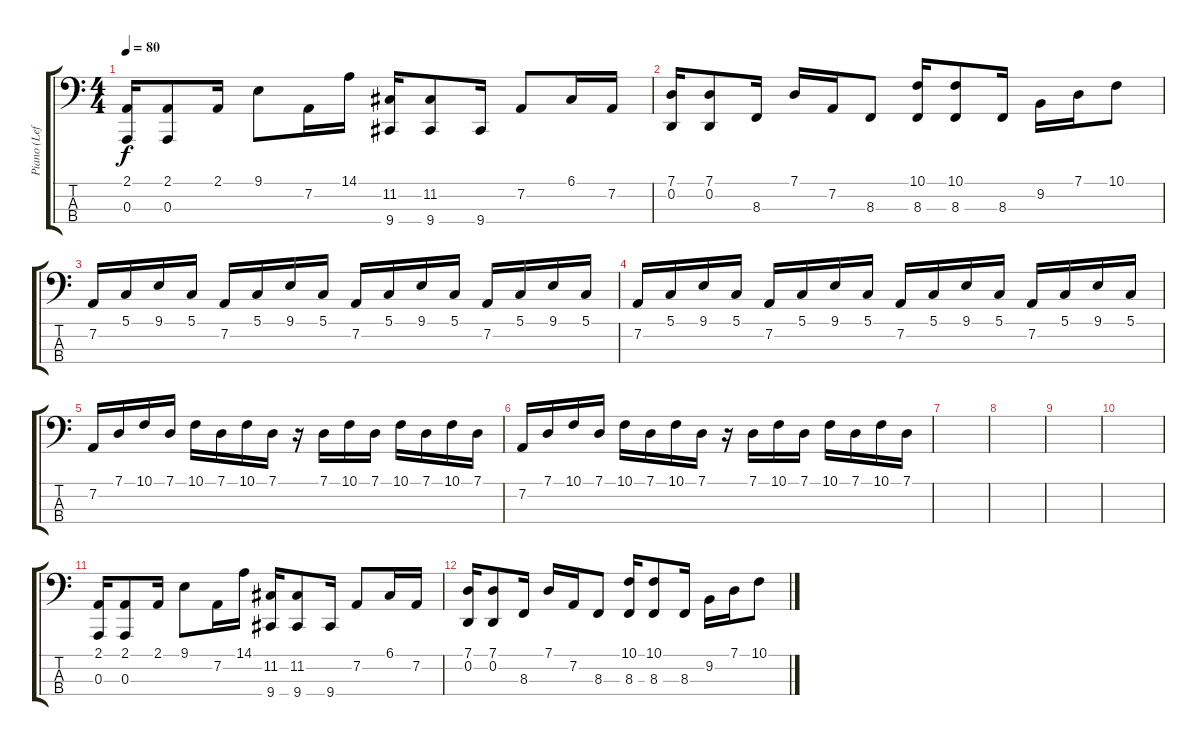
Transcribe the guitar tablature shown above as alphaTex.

\track ("Piano (Left hand)" "Piano (Lef") {instrument acousticgrandpiano}
\staff {score tabs}
\tuning (G2 D2 A1 E1) {hide}
\ts (4 4)
\tempo 80
\clef f4
\ks c
(2.1 0.3).16{dy f} (2.1 0.3).8 2.1.16 9.1.8 7.2.16 14.1.16 (11.2 9.4).16 (11.2 9.4).8 9.4.16 7.2.8 6.1.16 7.2.16 |
(7.1 0.2).16 (7.1 0.2).8 8.3.16 7.1.16 7.2.16 8.3.8 (10.1 8.3).16 (10.1 8.3).8 8.3.16 9.2.16 7.1.16 10.1.8 |
7.2.16 5.1.16 9.1.16 5.1.16 7.2.16 5.1.16 9.1.16 5.1.16 7.2.16 5.1.16 9.1.16 5.1.16 7.2.16 5.1.16 9.1.16 5.1.16 |
7.2.16 5.1.16 9.1.16 5.1.16 7.2.16 5.1.16 9.1.16 5.1.16 7.2.16 5.1.16 9.1.16 5.1.16 7.2.16 5.1.16 9.1.16 5.1.16 |
7.2.16 7.1.16 10.1.16 7.1.16 10.1.16 7.1.16 10.1.16 7.1.16 r.16 7.1.16 10.1.16 7.1.16 10.1.16 7.1.16 10.1.16 7.1.16 |
7.2.16 7.1.16 10.1.16 7.1.16 10.1.16 7.1.16 10.1.16 7.1.16 r.16 7.1.16 10.1.16 7.1.16 10.1.16 7.1.16 10.1.16 7.1.16 |
|
|
|
|
(2.1 0.3).16 (2.1 0.3).8 2.1.16 9.1.8 7.2.16 14.1.16 (11.2 9.4).16 (11.2 9.4).8 9.4.16 7.2.8 6.1.16 7.2.16 |
(7.1 0.2).16 (7.1 0.2).8 8.3.16 7.1.16 7.2.16 8.3.8 (10.1 8.3).16 (10.1 8.3).8 8.3.16 9.2.16 7.1.16 10.1.8
